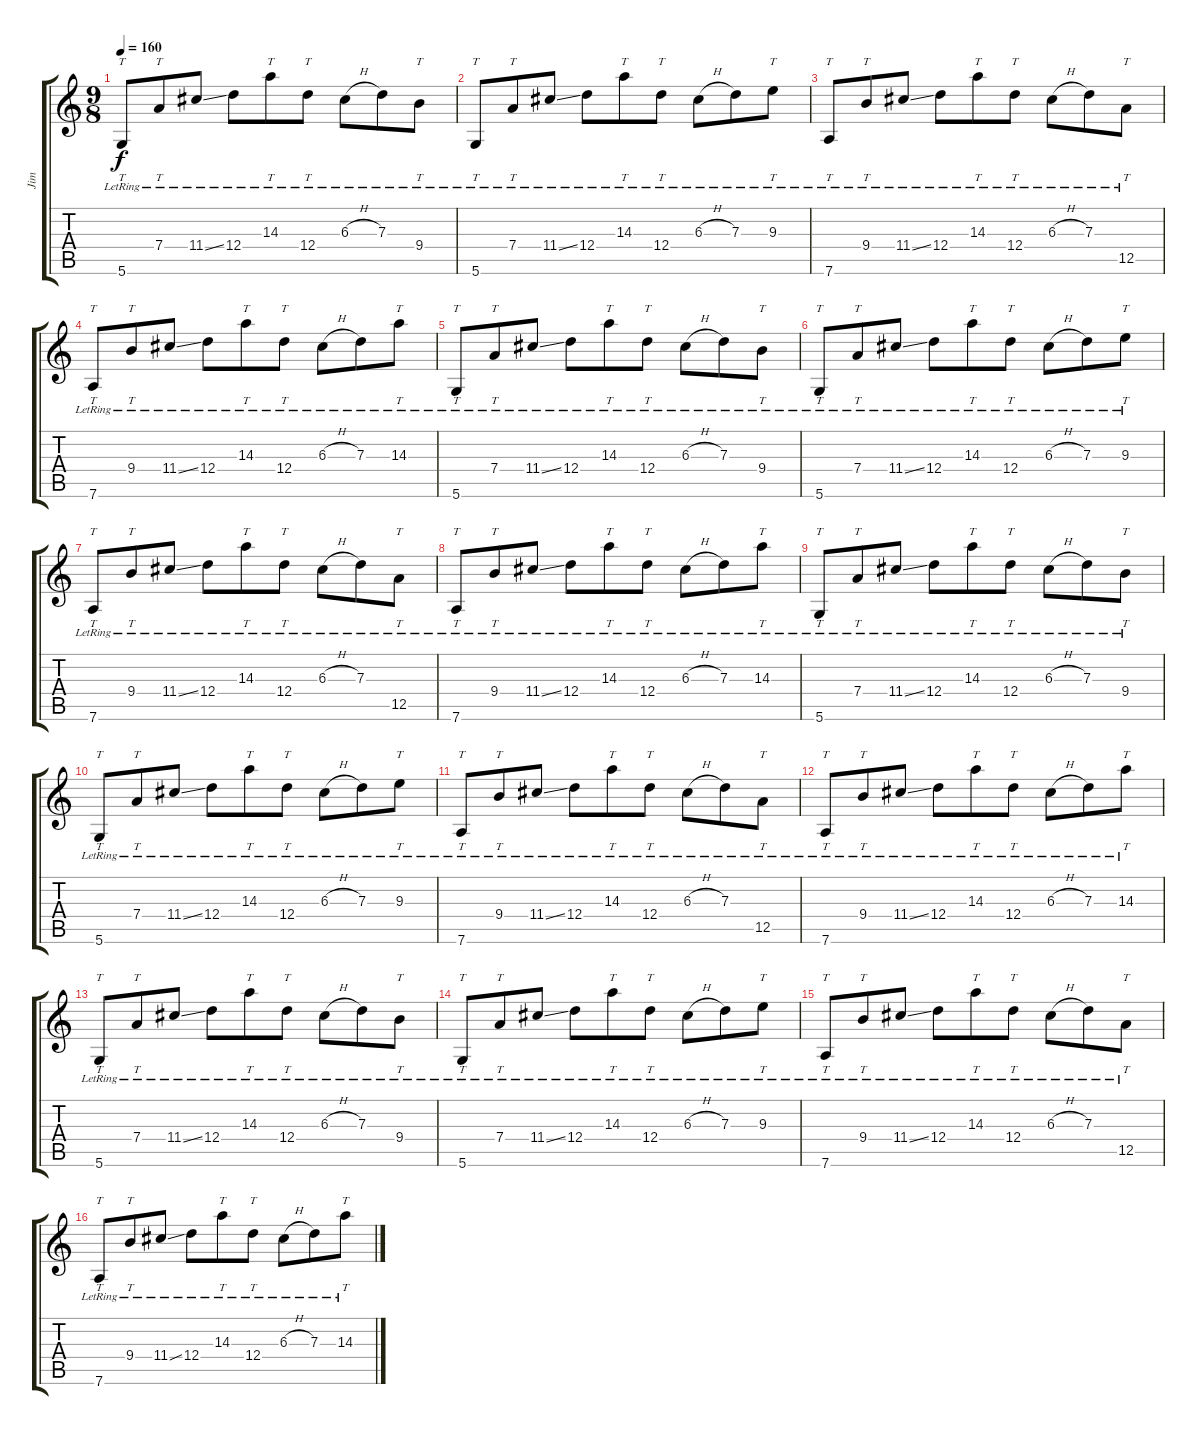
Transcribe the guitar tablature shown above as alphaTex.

\track ("Jim" "Jim") {instrument electricguitarjazz}
\staff {score tabs}
\tuning (E4 B3 G3 D3 A2 D2) {hide}
\ts (9 8)
\tempo 160
\clef g2
\ks c
5.6{lr}.8{tt dy f} 7.4{lr}.8{tt} 11.4{ss lr}.8 12.4{lr}.8 14.3{lr}.8{tt} 12.4{lr}.8{tt} 6.3{h lr}.8 7.3{lr}.8 9.4{lr}.8{tt} |
5.6{lr}.8{tt} 7.4{lr}.8{tt} 11.4{ss lr}.8 12.4{lr}.8 14.3{lr}.8{tt} 12.4{lr}.8{tt} 6.3{h lr}.8 7.3{lr}.8 9.3{lr}.8{tt} |
7.6{lr}.8{tt} 9.4{lr}.8{tt} 11.4{ss lr}.8 12.4{lr}.8 14.3{lr}.8{tt} 12.4{lr}.8{tt} 6.3{h lr}.8 7.3{lr}.8 12.5{lr}.8{tt} |
7.6{lr}.8{tt} 9.4{lr}.8{tt} 11.4{ss lr}.8 12.4{lr}.8 14.3{lr}.8{tt} 12.4{lr}.8{tt} 6.3{h lr}.8 7.3{lr}.8 14.3{lr}.8{tt} |
5.6{lr}.8{tt} 7.4{lr}.8{tt} 11.4{ss lr}.8 12.4{lr}.8 14.3{lr}.8{tt} 12.4{lr}.8{tt} 6.3{h lr}.8 7.3{lr}.8 9.4{lr}.8{tt} |
5.6{lr}.8{tt} 7.4{lr}.8{tt} 11.4{ss lr}.8 12.4{lr}.8 14.3{lr}.8{tt} 12.4{lr}.8{tt} 6.3{h lr}.8 7.3{lr}.8 9.3{lr}.8{tt} |
7.6{lr}.8{tt} 9.4{lr}.8{tt} 11.4{ss lr}.8 12.4{lr}.8 14.3{lr}.8{tt} 12.4{lr}.8{tt} 6.3{h lr}.8 7.3{lr}.8 12.5{lr}.8{tt} |
7.6{lr}.8{tt} 9.4{lr}.8{tt} 11.4{ss lr}.8 12.4{lr}.8 14.3{lr}.8{tt} 12.4{lr}.8{tt} 6.3{h lr}.8 7.3{lr}.8 14.3{lr}.8{tt} |
5.6{lr}.8{tt} 7.4{lr}.8{tt} 11.4{ss lr}.8 12.4{lr}.8 14.3{lr}.8{tt} 12.4{lr}.8{tt} 6.3{h lr}.8 7.3{lr}.8 9.4{lr}.8{tt} |
5.6{lr}.8{tt} 7.4{lr}.8{tt} 11.4{ss lr}.8 12.4{lr}.8 14.3{lr}.8{tt} 12.4{lr}.8{tt} 6.3{h lr}.8 7.3{lr}.8 9.3{lr}.8{tt} |
7.6{lr}.8{tt} 9.4{lr}.8{tt} 11.4{ss lr}.8 12.4{lr}.8 14.3{lr}.8{tt} 12.4{lr}.8{tt} 6.3{h lr}.8 7.3{lr}.8 12.5{lr}.8{tt} |
7.6{lr}.8{tt} 9.4{lr}.8{tt} 11.4{ss lr}.8 12.4{lr}.8 14.3{lr}.8{tt} 12.4{lr}.8{tt} 6.3{h lr}.8 7.3{lr}.8 14.3{lr}.8{tt} |
5.6{lr}.8{tt} 7.4{lr}.8{tt} 11.4{ss lr}.8 12.4{lr}.8 14.3{lr}.8{tt} 12.4{lr}.8{tt} 6.3{h lr}.8 7.3{lr}.8 9.4{lr}.8{tt} |
5.6{lr}.8{tt} 7.4{lr}.8{tt} 11.4{ss lr}.8 12.4{lr}.8 14.3{lr}.8{tt} 12.4{lr}.8{tt} 6.3{h lr}.8 7.3{lr}.8 9.3{lr}.8{tt} |
7.6{lr}.8{tt} 9.4{lr}.8{tt} 11.4{ss lr}.8 12.4{lr}.8 14.3{lr}.8{tt} 12.4{lr}.8{tt} 6.3{h lr}.8 7.3{lr}.8 12.5{lr}.8{tt} |
7.6{lr}.8{tt} 9.4{lr}.8{tt} 11.4{ss lr}.8 12.4{lr}.8 14.3{lr}.8{tt} 12.4{lr}.8{tt} 6.3{h lr}.8 7.3{lr}.8 14.3{lr}.8{tt}
